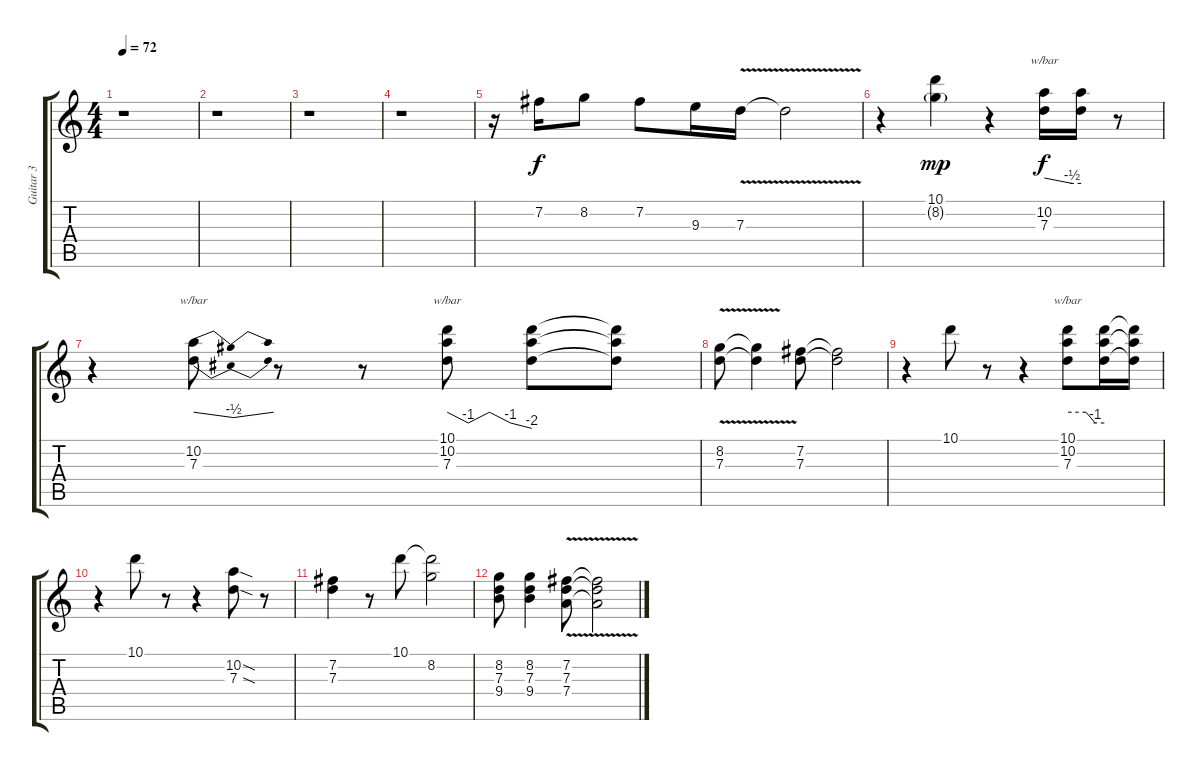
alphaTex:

\track ("Guitar 3" "Guitar 3") {instrument overdrivenguitar}
\staff {score tabs}
\tuning (E4 B3 G3 D3 A2 E2) {hide}
\ts (4 4)
\tempo 72
\clef g2
\ks c
r.1{dy f instrument overdrivenguitar} |
r.1 |
r.1 |
r.1 |
r.16 7.2.16 8.2.8 7.2.8 9.3.16 7.3{v}.16 7.3{t}.2 |
r.4 (10.1 8.2{g}).4{dy mp} r.4 (10.2 7.3).16{tbe (custom default 0 0 45 -2 60 -2) dy f} (10.2{t} 7.3{t}).16 r.8 |
r.4 (10.2 7.3).8{tbe (dip default 0 0 30 -2 60 0)} r.8 r.8 (10.1 10.2 7.3).8{tbe (custom default 0 0 15 -4 30 0 45 -4 60 -8)} (10.1{t} 10.2{t} 7.3{t}).8 (10.1{t} 10.2{t} 7.3{t}).8 |
(8.2{v} 7.3{v}).8 (8.2{t} 7.3{t}).4 (7.2 7.3).8 (7.2{t} 7.3{t}).2 |
r.4 10.1.8 r.8 r.4 (10.1 10.2 7.3).8{tbe (custom default 0 0 30 0 45 -4 60 -4)} (10.1{t} 10.2{t} 7.3{t}).16 (10.1{t} 10.2{t} 7.3{t}).16 |
r.4 10.1.8 r.8 r.4 (10.2{sod} 7.3{sod}).8 r.8 |
(7.2 7.3).4 r.8 10.1.8 (10.1{t} 8.2).2 |
(8.2 7.3 9.4).8 (8.2 7.3 9.4).4 (7.2{v} 7.3{v} 7.4{v}).8 (7.2{t} 7.3{t} 7.4{t}).2
